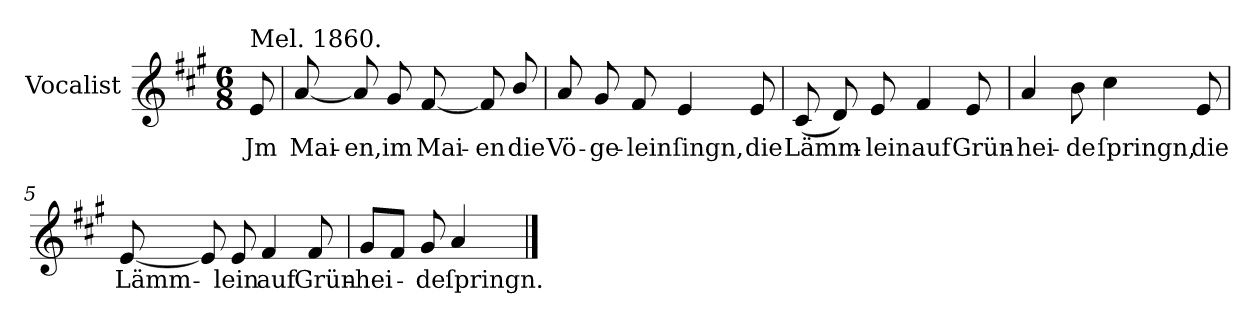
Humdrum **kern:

**kern	**text
*part1	*part1
*staff1	*staff1
*I"Vocalist	*
*k[f#c#g#]	*
*A:	*
*M6/8	*
=	=
!LO:TX:a:t=Mel. 1860.	!
8e	Jm
=1	=1
[8a	Mai-
8a]	-en,
8g#	im
[8f#	Mai-
8f#]	-en
8b/	die
=2	=2
8a	Vö-
8g#	-ge-
8f#	-lein
4e	ſingn,
8e	die
=3	=3
(8c#	Lämm-
8d)	.
8e	-lein
4f#	auf
8e	Grün-
=4	=4
4a	-hei-
8b	-de
4cc#	ſpringn,
8e	die
=5	=5
[8e	Lämm-
8e]	.
8e	-lein
4f#	auf
8f#	Grün-
=6	=6
8g#L	-hei-
8f#J	.
8g#	-de
4a	ſpringn.
==	==
*-	*-
